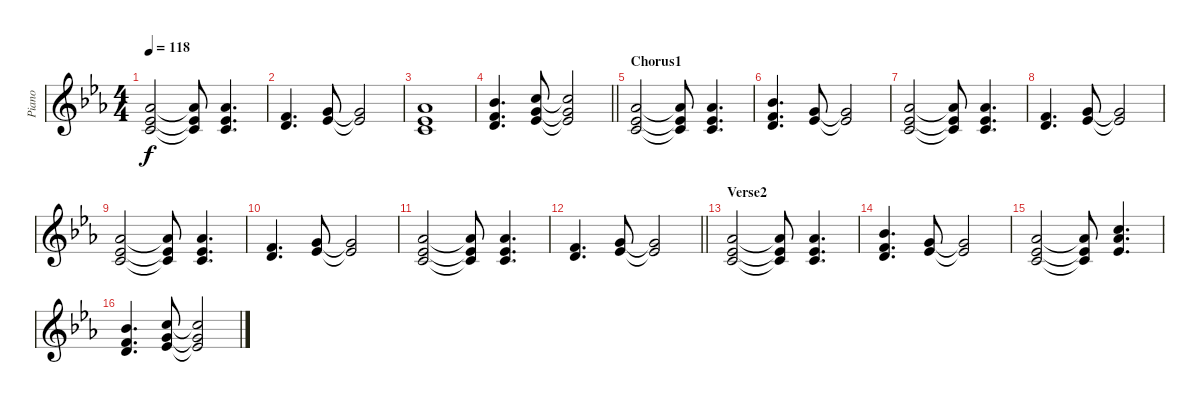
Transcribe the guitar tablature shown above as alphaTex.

\track ("Piano" "Piano") {instrument electricpiano1}
\staff {score}
\tuning (E4 B3 G3 D3 A2 E2) {hide}
\ts (4 4)
\tempo 118
\clef g2
\ks cminor
(4.1 1.2 8.3).2{dy f} (4.1{t} 1.2{t} 8.3{t}).8 (4.1 1.2 8.3).4{d} |
(1.1 3.2).4{d} (3.1 4.2).8 (3.1{t} 4.2{t}).2 |
(4.1 1.2 8.3).1 |
\barLineRight lightlight
(1.1 3.2 15.3).4{d} (3.1 4.2 17.3).8 (3.1{t} 4.2{t} 17.3{t}).2 |
\section ("" "Chorus1")
(4.1 1.2 8.3).2 (4.1{t} 1.2{t} 8.3{t}).8 (4.1 1.2 8.3).4{d} |
(1.1 3.2 15.3).4{d} (3.1 4.2).8 (3.1{t} 4.2{t}).2 |
(4.1 1.2 8.3).2 (4.1{t} 1.2{t} 8.3{t}).8 (4.1 1.2 8.3).4{d} |
(1.1 3.2).4{d} (3.1 4.2).8 (3.1{t} 4.2{t}).2 |
(4.1 1.2 8.3).2 (4.1{t} 1.2{t} 8.3{t}).8 (4.1 1.2 8.3).4{d} |
(1.1 3.2).4{d} (3.1 4.2).8 (3.1{t} 4.2{t}).2 |
(4.1 1.2 8.3).2 (4.1{t} 1.2{t} 8.3{t}).8 (4.1 1.2 8.3).4{d} |
\barLineRight lightlight
(1.1 3.2).4{d} (3.1 4.2).8 (3.1{t} 4.2{t}).2 |
\section ("" "Verse2")
(4.1 1.2 8.3).2 (4.1{t} 1.2{t} 8.3{t}).8 (4.1 1.2 8.3).4{d} |
(1.1 3.2 15.3).4{d} (3.1 4.2).8 (3.1{t} 4.2{t}).2 |
(4.1 1.2 8.3).2 (4.1{t} 1.2{t} 8.3{t}).8 (4.1 4.2 17.3).4{d} |
(1.1 3.2 15.3).4{d} (3.1 4.2 17.3).8 (3.1{t} 4.2{t} 17.3{t}).2
